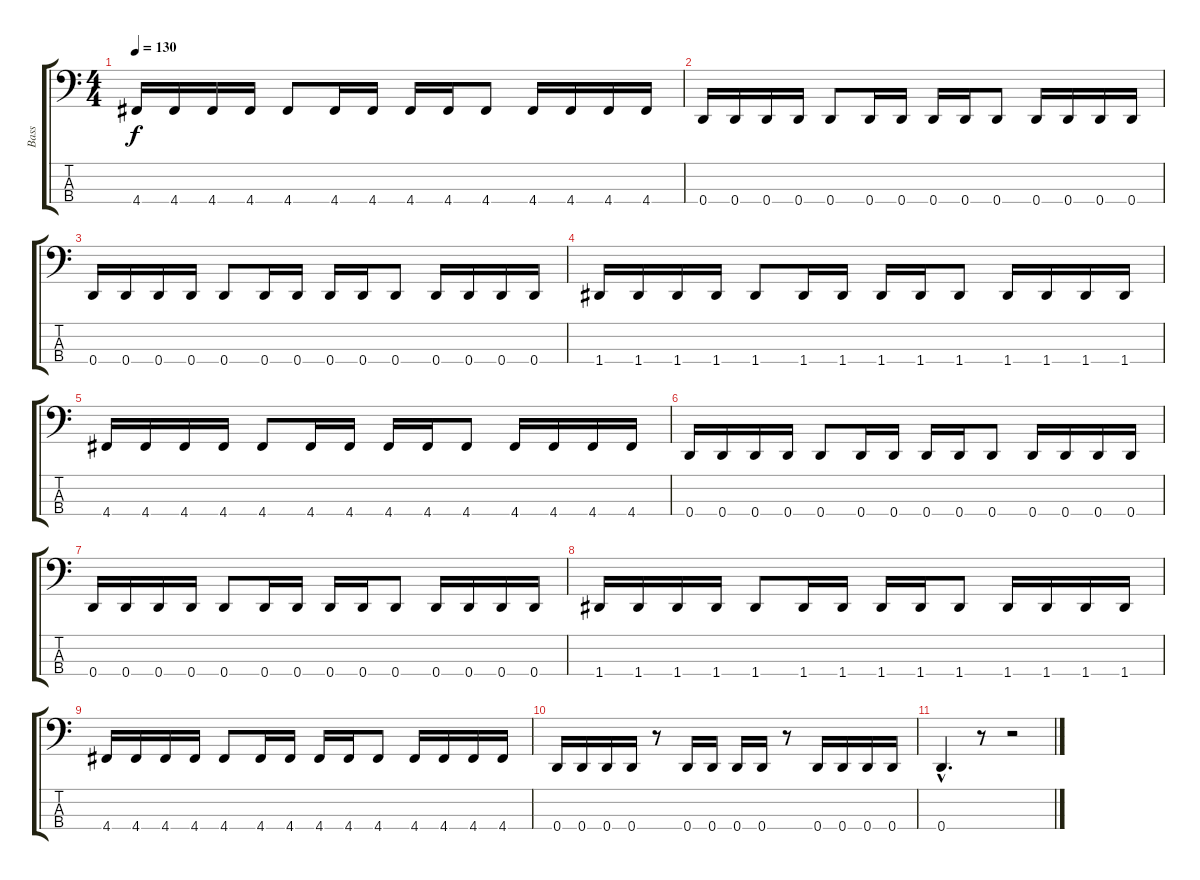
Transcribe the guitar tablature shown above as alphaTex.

\track ("Bass" "Bass") {instrument electricbassfinger}
\staff {score tabs}
\tuning (F2 C2 G1 D1) {hide}
\ts (4 4)
\tempo 130
\clef f4
\ks c
4.4.16{dy f} 4.4.16 4.4.16 4.4.16 4.4.8 4.4.16 4.4.16 4.4.16 4.4.16 4.4.8 4.4.16 4.4.16 4.4.16 4.4.16 |
0.4.16 0.4.16 0.4.16 0.4.16 0.4.8 0.4.16 0.4.16 0.4.16 0.4.16 0.4.8 0.4.16 0.4.16 0.4.16 0.4.16 |
0.4.16 0.4.16 0.4.16 0.4.16 0.4.8 0.4.16 0.4.16 0.4.16 0.4.16 0.4.8 0.4.16 0.4.16 0.4.16 0.4.16 |
1.4.16 1.4.16 1.4.16 1.4.16 1.4.8 1.4.16 1.4.16 1.4.16 1.4.16 1.4.8 1.4.16 1.4.16 1.4.16 1.4.16 |
4.4.16 4.4.16 4.4.16 4.4.16 4.4.8 4.4.16 4.4.16 4.4.16 4.4.16 4.4.8 4.4.16 4.4.16 4.4.16 4.4.16 |
0.4.16 0.4.16 0.4.16 0.4.16 0.4.8 0.4.16 0.4.16 0.4.16 0.4.16 0.4.8 0.4.16 0.4.16 0.4.16 0.4.16 |
0.4.16 0.4.16 0.4.16 0.4.16 0.4.8 0.4.16 0.4.16 0.4.16 0.4.16 0.4.8 0.4.16 0.4.16 0.4.16 0.4.16 |
1.4.16 1.4.16 1.4.16 1.4.16 1.4.8 1.4.16 1.4.16 1.4.16 1.4.16 1.4.8 1.4.16 1.4.16 1.4.16 1.4.16 |
4.4.16 4.4.16 4.4.16 4.4.16 4.4.8 4.4.16 4.4.16 4.4.16 4.4.16 4.4.8 4.4.16 4.4.16 4.4.16 4.4.16 |
0.4.16 0.4.16 0.4.16 0.4.16 r.8 0.4.16 0.4.16 0.4.16 0.4.16 r.8 0.4.16 0.4.16 0.4.16 0.4.16 |
0.4{hac}.4{d} r.8 r.2
